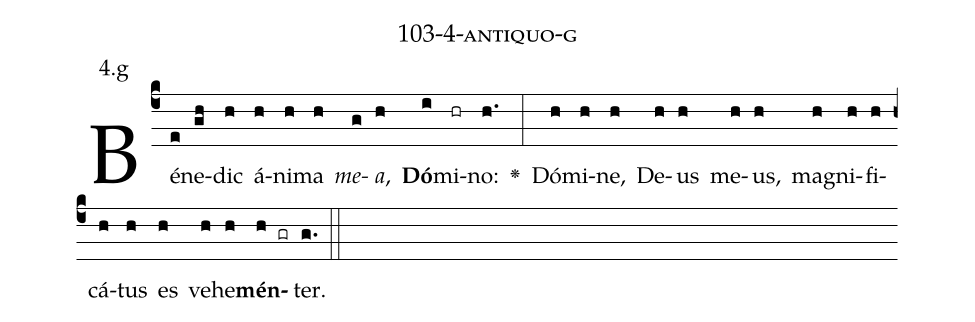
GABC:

name: 103-4-antiquo-g;
annotation: 4.g;
%%
(c4)Bé(e)ne(gh)dic(h) á(h)ni(h)ma(h) <i>me</i>(g)<i>a</i>,(h) <b>Dó</b>(i)mi(hr)no:(h.) <v>\greheightstar</v>(:) Dó(h)mi(h)ne,(h) De(h)us(h) me(h)us,(h) ma(h)gni(h)fi(h)cá(h)tus(h) es(h) ve(h)he(h)<b>mén</b>(h gr)ter.(g.) (::)


%E(h) u(h) o(h) u(h) a(h) e.(g.) (::)
